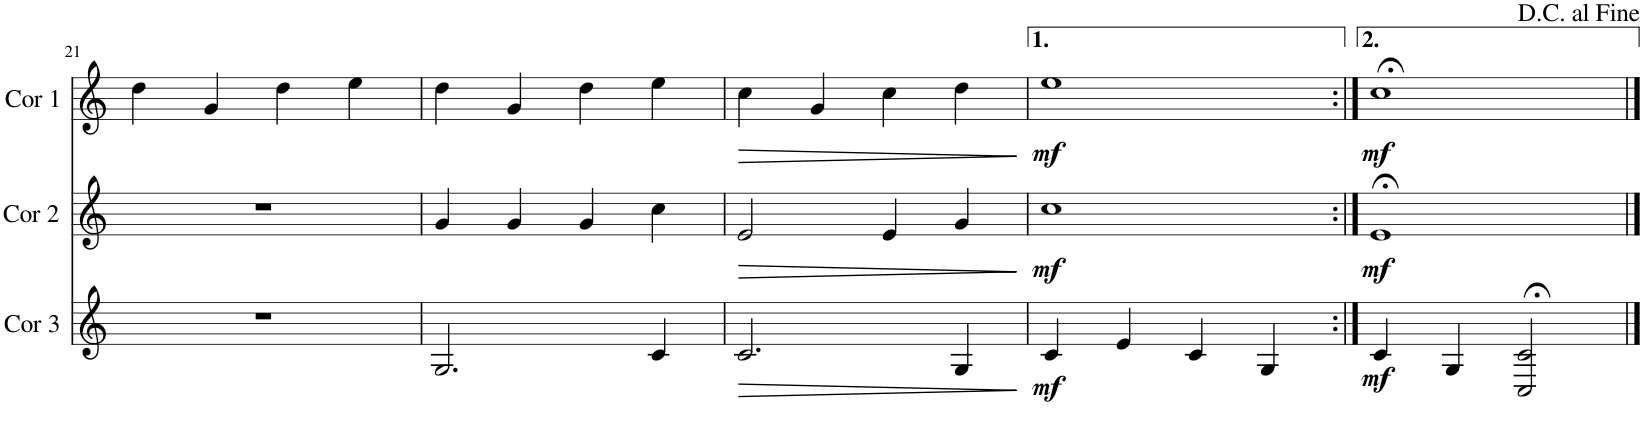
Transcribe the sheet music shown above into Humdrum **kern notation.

**kern	**dynam	**kern	**dynam	**kern	**dynam
*part3	*part3	*part2	*part2	*part1	*part1
*staff3	*staff3	*staff2	*staff2	*staff1	*staff1
*I"Cor 3	*	*I"Cor 2	*	*I"Cor 1	*
*I'Cor 3	*	*I'Cor 2	*	*I'Cor 1	*
!!LO:PB:g=z
*clefG2	*	*clefG2	*	*clefG2	*
*Trd4c7	*	*Trd4c7	*	*Trd4c7	*
*k[]	*	*k[]	*	*k[]	*
*M4/4	*	*M4/4	*	*M4/4	*
=21	=21	=21	=21	=21	=21
1r	.	1r	.	4dd\	.
.	.	.	.	4g/	.
.	.	.	.	4dd\	.
.	.	.	.	4ee\	.
=22	=22	=22	=22	=22	=22
2.G/	.	4g/	.	4dd\	.
.	.	4g/	.	4g/	.
.	.	4g/	.	4dd\	.
4c/	.	4cc\	.	4ee\	.
=23	=23	=23	=23	=23	=23
!	!LO:HP:b	!	!LO:HP:b	!	!LO:HP:b
2.c/	>	2e/	>	4cc\	>
.	.	.	.	4g/	.
.	.	4e/	.	4cc\	.
4G/	.	4g/	.	4dd\	.
.	]	.	]	.	]
=24	=24	=24	=24	=24	=24
!	!LO:DY:b	!	!LO:DY:b	!	!LO:DY:b
4c/	mf	1cc	mf	1ee	mf
4e/	.	.	.	.	.
4c/	.	.	.	.	.
4G/	.	.	.	.	.
=25:|!	=25:|!	=25:|!	=25:|!	=25:|!	=25:|!
!	!LO:DY:b	!	!LO:DY:b	!	!LO:DY:b
4c/	mf	1e;<	mf	1cc;<	mf
4G/	.	.	.	.	.
2C/;< 2c/;<	.	.	.	.	.
==	==	==	==	==	==
*-	*-	*-	*-	*-	*-
